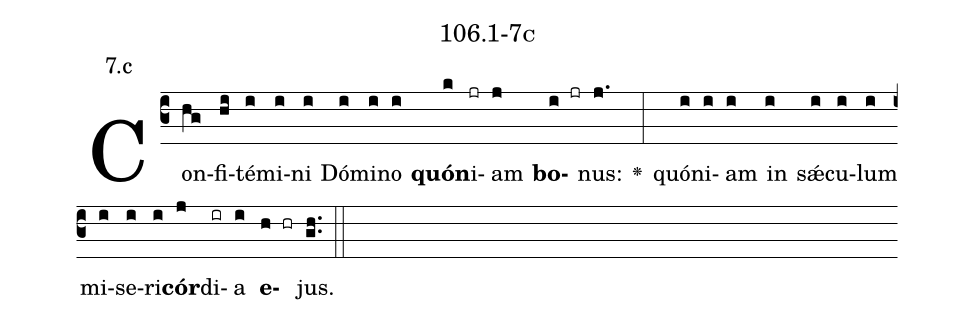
name: 106.1-7c;
annotation: 7.c;
%%
(c3)Con(hg)fi(hi)té(i)mi(i)ni(i) Dó(i)mi(i)no(i) <b>quón</b>(k)i(jr)am(j) <b>bo</b>(i jr)nus:(j.) <v>\greheightstar</v>(:) quón(i)i(i)am(i) in(i) sǽ(i)cu(i)lum(i) mi(i)se(i)ri(i)<b>cór</b>(j)di(ir)a(i) <b>e</b>(h hr)jus.(gh..) (::)


%E(i) u(i) o(j) u(i) a(h) e.(gh..) (::)
